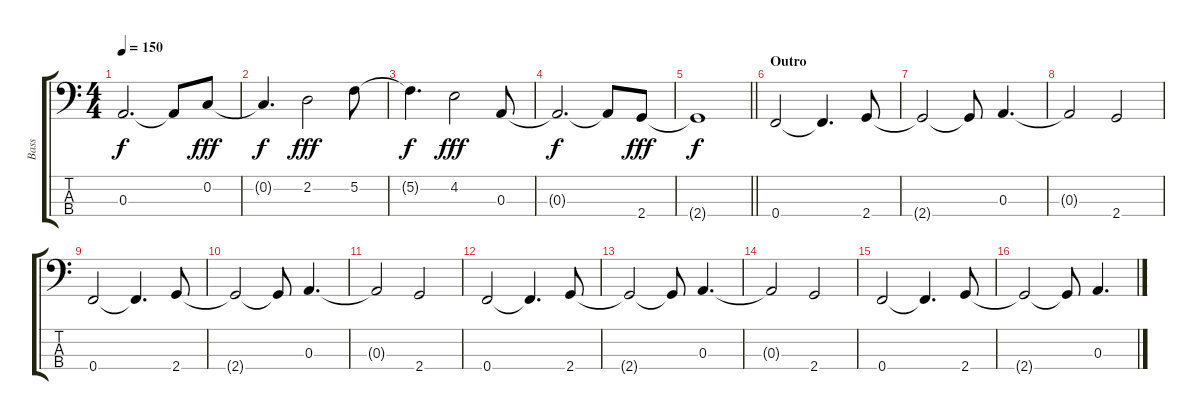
\track ("Bass" "Bass") {instrument electricbassfinger}
\staff {score tabs}
\tuning (G2 C2 A1 F1) {hide}
\ts (4 4)
\tempo 150
\clef f4
\ks c
0.3{t}.2{d dy f} 0.3{t}.8 0.2.8{dy fff} |
0.2{t}.4{d dy f} 2.2.2{dy fff} 5.2.8 |
5.2{t}.4{d dy f} 4.2.2{dy fff} 0.3.8 |
0.3{t}.2{d dy f} 0.3{t}.8 2.4.8{dy fff} |
\barLineRight lightlight
2.4{t}.1{dy f} |
\section ("" "Outro")
0.4.2 0.4{t}.4{d} 2.4.8 |
2.4{t}.2 2.4{t}.8 0.3.4{d} |
0.3{t}.2 2.4.2 |
0.4.2 0.4{t}.4{d} 2.4.8 |
2.4{t}.2 2.4{t}.8 0.3.4{d} |
0.3{t}.2 2.4.2 |
0.4.2 0.4{t}.4{d} 2.4.8 |
2.4{t}.2 2.4{t}.8 0.3.4{d} |
0.3{t}.2 2.4.2 |
0.4.2 0.4{t}.4{d} 2.4.8 |
2.4{t}.2 2.4{t}.8 0.3.4{d}
